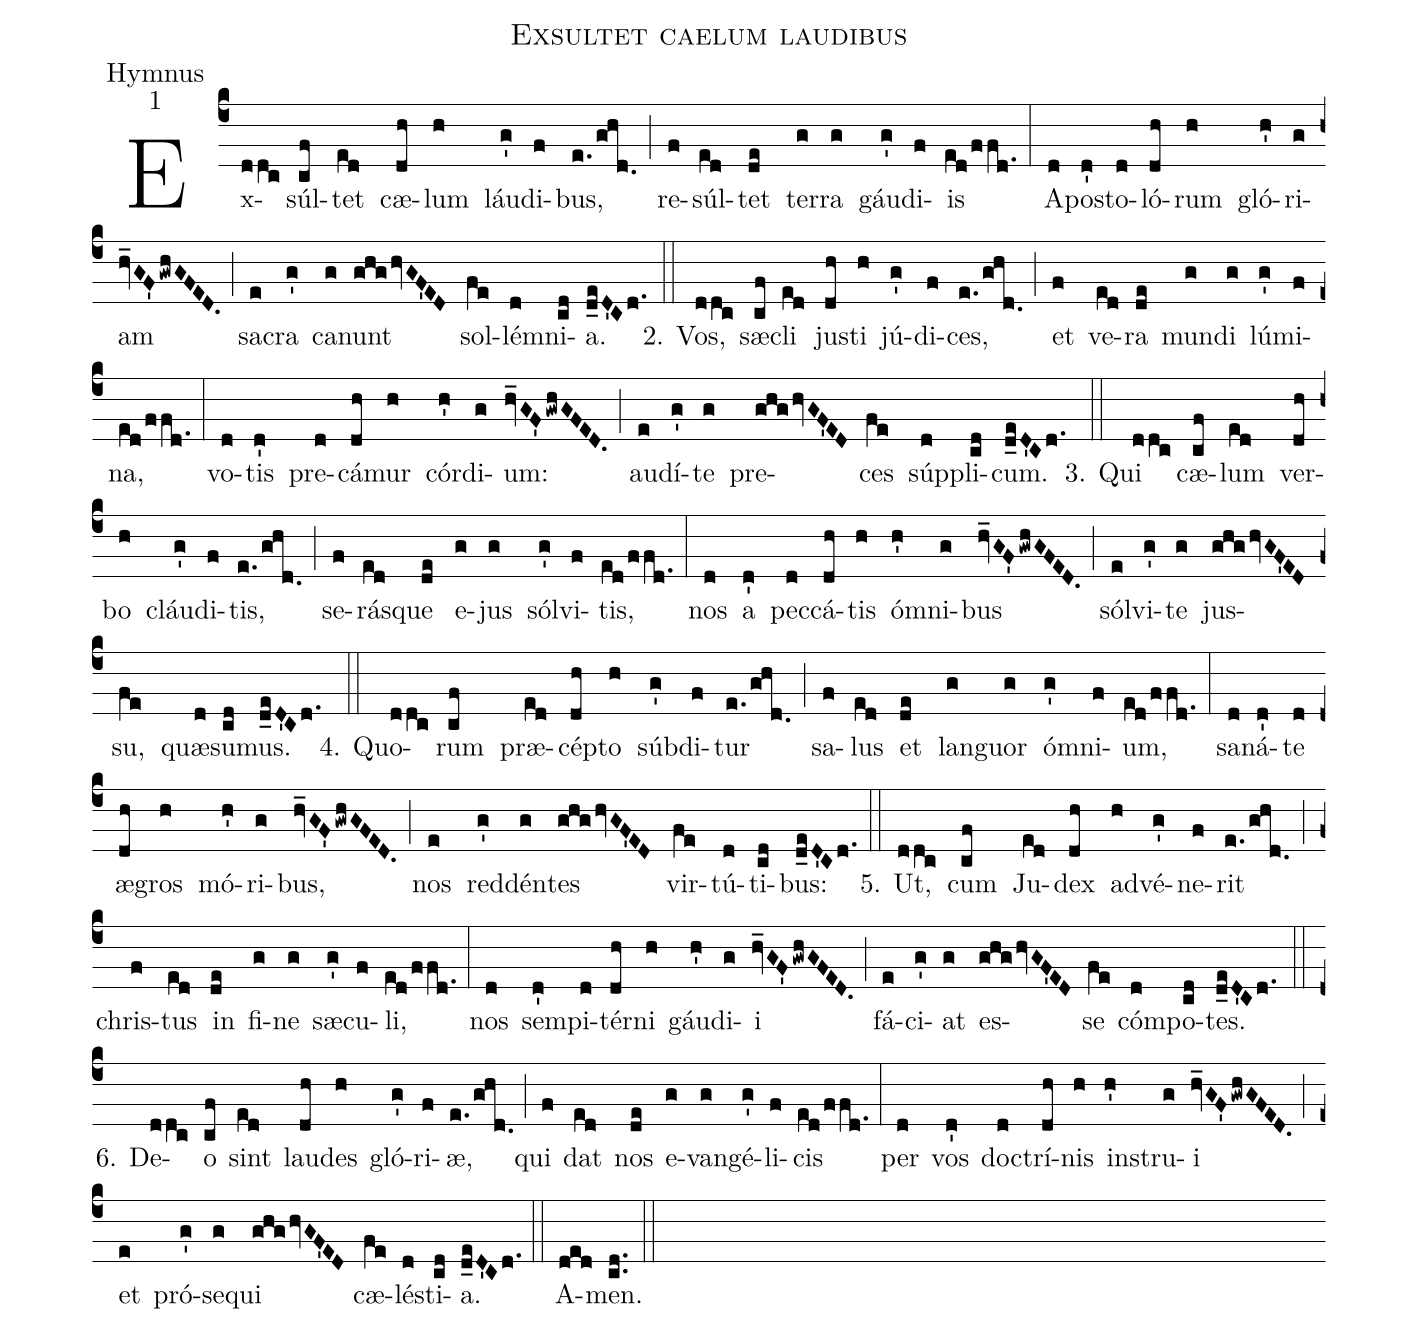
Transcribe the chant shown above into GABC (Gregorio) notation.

name:Exsultet caelum laudibus;
office-part:Hymnus;
mode:1;
%%
(c4)Ex(ddc)súl(cf)tet(ed) cæ(dh)lum(h) láu(g')di(f)bus,(e./ghd.) (;)
re(f)súl(ed)tet(de) ter(g)ra(g) gáu(g')di(f)is(ed/ffd.) (:)
A(d)pos(d')to(d)ló(dh)rum(h) gló(h')ri(g)am(hv_GF'/gwhGFED.) (;)
sa(e)cra(g') ca(g)nunt(ghg/hvGF'ED) sol(fe)lém(d)ni(cd)a.(d_eD'Cd.) (::)

2. Vos,(ddc) sæ(cf)cli(ed) jus(dh)ti(h) jú(g')di(f)ces,(e./ghd.) (;)
et(f) ve(ed)ra(de) mun(g)di(g) lú(g')mi(f)na,(ed/ffd.) (:)
vo(d)tis(d') pre(d)cá(dh)mur(h) cór(h')di(g)um:(hv_GF'/gwhGFED.) (;)
au(e)dí(g')te(g) pre(ghg/hvGF'ED)ces(fe) súp(d)pli(cd)cum.(d_eD'Cd.) (::)

3. Qui(ddc) cæ(cf)lum(ed) ver(dh)bo(h) cláu(g')di(f)tis,(e./ghd.) (;)
se(f)rás(ed)que(de) e(g)jus(g) sól(g')vi(f)tis,(ed/ffd.) (:)
nos(d) a(d') pec(d)cá(dh)tis(h) óm(h')ni(g)bus(hv_GF'/gwhGFED.) (;)
sól(e)vi(g')te(g) jus(ghg/hvGF'ED)su,(fe) quæ(d)su(cd)mus.(d_eD'Cd.) (::)

4. Quo(ddc)rum(cf) præ(ed)cép(dh)to(h) súb(g')di(f)tur(e./ghd.) (;)
sa(f)lus(ed) et(de) lan(g)guor(g) óm(g')ni(f)um,(ed/ffd.) (:)
sa(d)ná(d')te(d) æ(dh)gros(h) mó(h')ri(g)bus,(hv_GF'/gwhGFED.) (;)
nos(e) red(g')dén(g)tes(ghg/hvGF'ED) vir(fe)tú(d)ti(cd)bus:(d_eD'Cd.) (::)

5. Ut,(ddc) cum(cf) Ju(ed)dex(dh) ad(h)vé(g')ne(f)rit(e./ghd.) (;)
chris(f)tus(ed) in(de) fi(g)ne(g) sæ(g')cu(f)li,(ed/ffd.) (:)
nos(d) sem(d')pi(d)tér(dh)ni(h) gáu(h')di(g)i(hv_GF'/gwhGFED.) (;)
fá(e)ci(g')at(g) es(ghg/hvGF'ED)se(fe) cóm(d)po(cd)tes.(d_eD'Cd.) (::)

6. De(ddc)o(cf) sint(ed) lau(dh)des(h) gló(g')ri(f)æ,(e./ghd.) (;)
qui(f) dat(ed) nos(de) e(g)van(g)gé(g')li(f)cis(ed/ffd.) (:)
per(d) vos(d') doc(d)trí(dh)nis(h) ins(h')tru(g)i(hv_GF'/gwhGFED.) (;)
et(e) pró(g')se(g)qui(ghg/hvGF'ED) cæ(fe)lés(d)ti(cd)a.(d_eD'Cd.) (::)

A(ded)men.(cd..) (::)
